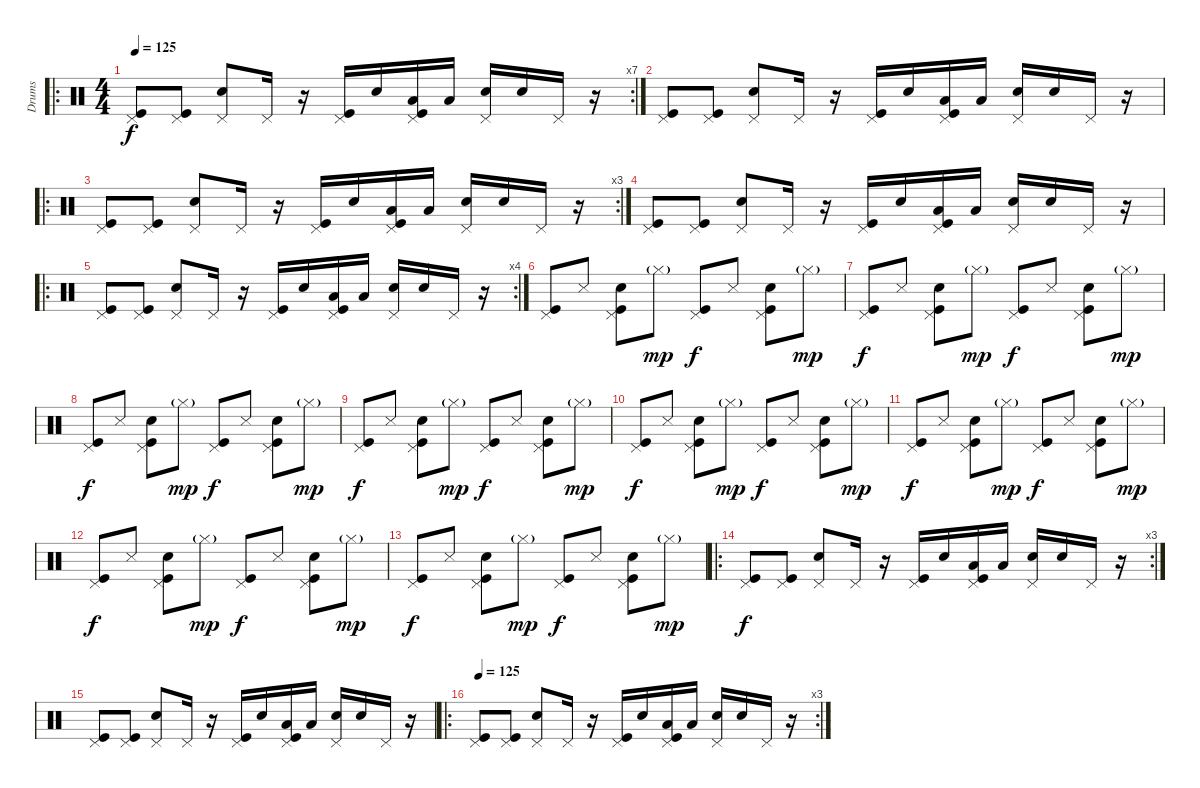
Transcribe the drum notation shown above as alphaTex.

\track ("Drums" "Drums") {instrument percussion}
\staff {score}
\articulation defaults
\ro
\rc 7
\ts (4 4)
\tempo 125
\clef neutral
\ks c
("Pedal Hi-Hat (hit)" "Kick (hit)").8{dy f volume 16} ("Pedal Hi-Hat (hit)" "Kick (hit)").8 ("Pedal Hi-Hat (hit)" "Snare (hit) 2").8 "Pedal Hi-Hat (hit)".16 r.16 ("Pedal Hi-Hat (hit)" "Kick (hit)").16 "Snare (hit) 2".16 ("Pedal Hi-Hat (hit)" "Low Tom (hit)" "Kick (hit)").16 "Low Tom (hit)".16 ("Pedal Hi-Hat (hit)" "Snare (hit) 2").16 "Snare (hit) 2".16 "Pedal Hi-Hat (hit)".16 r.16 |
("Pedal Hi-Hat (hit)" "Kick (hit)").8 ("Pedal Hi-Hat (hit)" "Kick (hit)").8 ("Pedal Hi-Hat (hit)" "Snare (hit) 2").8 "Pedal Hi-Hat (hit)".16 r.16 ("Pedal Hi-Hat (hit)" "Kick (hit)").16 "Snare (hit) 2".16 ("Pedal Hi-Hat (hit)" "Low Tom (hit)" "Kick (hit)").16 "Low Tom (hit)".16 ("Pedal Hi-Hat (hit)" "Snare (hit) 2").16 "Snare (hit) 2".16 "Pedal Hi-Hat (hit)".16 r.16 |
\ro
\rc 3
("Pedal Hi-Hat (hit)" "Kick (hit)").8 ("Pedal Hi-Hat (hit)" "Kick (hit)").8 ("Pedal Hi-Hat (hit)" "Snare (hit) 2").8 "Pedal Hi-Hat (hit)".16 r.16 ("Pedal Hi-Hat (hit)" "Kick (hit)").16 "Snare (hit) 2".16 ("Pedal Hi-Hat (hit)" "Low Tom (hit)" "Kick (hit)").16 "Low Tom (hit)".16 ("Pedal Hi-Hat (hit)" "Snare (hit) 2").16 "Snare (hit) 2".16 "Pedal Hi-Hat (hit)".16 r.16 |
("Pedal Hi-Hat (hit)" "Kick (hit)").8 ("Pedal Hi-Hat (hit)" "Kick (hit)").8 ("Pedal Hi-Hat (hit)" "Snare (hit) 2").8 "Pedal Hi-Hat (hit)".16 r.16 ("Pedal Hi-Hat (hit)" "Kick (hit)").16 "Snare (hit) 2".16 ("Pedal Hi-Hat (hit)" "Low Tom (hit)" "Kick (hit)").16 "Low Tom (hit)".16 ("Pedal Hi-Hat (hit)" "Snare (hit) 2").16 "Snare (hit) 2".16 "Pedal Hi-Hat (hit)".16 r.16 |
\ro
\rc 4
("Pedal Hi-Hat (hit)" "Kick (hit)").8 ("Pedal Hi-Hat (hit)" "Kick (hit)").8 ("Pedal Hi-Hat (hit)" "Snare (hit) 2").8 "Pedal Hi-Hat (hit)".16 r.16 ("Pedal Hi-Hat (hit)" "Kick (hit)").16 "Snare (hit) 2".16 ("Pedal Hi-Hat (hit)" "Low Tom (hit)" "Kick (hit)").16 "Low Tom (hit)".16 ("Pedal Hi-Hat (hit)" "Snare (hit) 2").16 "Snare (hit) 2".16 "Pedal Hi-Hat (hit)".16 r.16 |
("Pedal Hi-Hat (hit)" "Kick (hit)").8 "Snare (side stick) 3".8 ("Pedal Hi-Hat (hit)" "Snare (hit) 2" "Kick (hit)").8 "Hi-Hat (closed)"{g}.8{dy mp} ("Pedal Hi-Hat (hit)" "Kick (hit)").8{dy f} "Snare (side stick) 3".8 ("Pedal Hi-Hat (hit)" "Snare (hit) 2" "Kick (hit)").8 "Hi-Hat (closed)"{g}.8{dy mp} |
("Pedal Hi-Hat (hit)" "Kick (hit)").8{dy f} "Snare (side stick) 3".8 ("Pedal Hi-Hat (hit)" "Snare (hit) 2" "Kick (hit)").8 "Hi-Hat (closed)"{g}.8{dy mp} ("Pedal Hi-Hat (hit)" "Kick (hit)").8{dy f} "Snare (side stick) 3".8 ("Pedal Hi-Hat (hit)" "Snare (hit) 2" "Kick (hit)").8 "Hi-Hat (closed)"{g}.8{dy mp} |
("Pedal Hi-Hat (hit)" "Kick (hit)").8{dy f} "Snare (side stick) 3".8 ("Pedal Hi-Hat (hit)" "Snare (hit) 2" "Kick (hit)").8 "Hi-Hat (closed)"{g}.8{dy mp} ("Pedal Hi-Hat (hit)" "Kick (hit)").8{dy f} "Snare (side stick) 3".8 ("Pedal Hi-Hat (hit)" "Snare (hit) 2" "Kick (hit)").8 "Hi-Hat (closed)"{g}.8{dy mp} |
("Pedal Hi-Hat (hit)" "Kick (hit)").8{dy f} "Snare (side stick) 3".8 ("Pedal Hi-Hat (hit)" "Snare (hit) 2" "Kick (hit)").8 "Hi-Hat (closed)"{g}.8{dy mp} ("Pedal Hi-Hat (hit)" "Kick (hit)").8{dy f} "Snare (side stick) 3".8 ("Pedal Hi-Hat (hit)" "Snare (hit) 2" "Kick (hit)").8 "Hi-Hat (closed)"{g}.8{dy mp} |
("Pedal Hi-Hat (hit)" "Kick (hit)").8{dy f} "Snare (side stick) 3".8 ("Pedal Hi-Hat (hit)" "Snare (hit) 2" "Kick (hit)").8 "Hi-Hat (closed)"{g}.8{dy mp} ("Pedal Hi-Hat (hit)" "Kick (hit)").8{dy f} "Snare (side stick) 3".8 ("Pedal Hi-Hat (hit)" "Snare (hit) 2" "Kick (hit)").8 "Hi-Hat (closed)"{g}.8{dy mp} |
("Pedal Hi-Hat (hit)" "Kick (hit)").8{dy f} "Snare (side stick) 3".8 ("Pedal Hi-Hat (hit)" "Snare (hit) 2" "Kick (hit)").8 "Hi-Hat (closed)"{g}.8{dy mp} ("Pedal Hi-Hat (hit)" "Kick (hit)").8{dy f} "Snare (side stick) 3".8 ("Pedal Hi-Hat (hit)" "Snare (hit) 2" "Kick (hit)").8 "Hi-Hat (closed)"{g}.8{dy mp} |
("Pedal Hi-Hat (hit)" "Kick (hit)").8{dy f} "Snare (side stick) 3".8 ("Pedal Hi-Hat (hit)" "Snare (hit) 2" "Kick (hit)").8 "Hi-Hat (closed)"{g}.8{dy mp} ("Pedal Hi-Hat (hit)" "Kick (hit)").8{dy f} "Snare (side stick) 3".8 ("Pedal Hi-Hat (hit)" "Snare (hit) 2" "Kick (hit)").8 "Hi-Hat (closed)"{g}.8{dy mp} |
("Pedal Hi-Hat (hit)" "Kick (hit)").8{dy f} "Snare (side stick) 3".8 ("Pedal Hi-Hat (hit)" "Snare (hit) 2" "Kick (hit)").8 "Hi-Hat (closed)"{g}.8{dy mp} ("Pedal Hi-Hat (hit)" "Kick (hit)").8{dy f} "Snare (side stick) 3".8 ("Pedal Hi-Hat (hit)" "Snare (hit) 2" "Kick (hit)").8 "Hi-Hat (closed)"{g}.8{dy mp} |
\ro
\rc 3
("Pedal Hi-Hat (hit)" "Kick (hit)").8{dy f} ("Pedal Hi-Hat (hit)" "Kick (hit)").8 ("Pedal Hi-Hat (hit)" "Snare (hit) 2").8 "Pedal Hi-Hat (hit)".16 r.16 ("Pedal Hi-Hat (hit)" "Kick (hit)").16 "Snare (hit) 2".16 ("Pedal Hi-Hat (hit)" "Low Tom (hit)" "Kick (hit)").16 "Low Tom (hit)".16 ("Pedal Hi-Hat (hit)" "Snare (hit) 2").16 "Snare (hit) 2".16 "Pedal Hi-Hat (hit)".16 r.16 |
("Pedal Hi-Hat (hit)" "Kick (hit)").8 ("Pedal Hi-Hat (hit)" "Kick (hit)").8 ("Pedal Hi-Hat (hit)" "Snare (hit) 2").8 "Pedal Hi-Hat (hit)".16 r.16 ("Pedal Hi-Hat (hit)" "Kick (hit)").16 "Snare (hit) 2".16 ("Pedal Hi-Hat (hit)" "Low Tom (hit)" "Kick (hit)").16 "Low Tom (hit)".16 ("Pedal Hi-Hat (hit)" "Snare (hit) 2").16 "Snare (hit) 2".16 "Pedal Hi-Hat (hit)".16 r.16 |
\ro
\rc 3
\tempo 125
("Pedal Hi-Hat (hit)" "Kick (hit)").8{volume 16} ("Pedal Hi-Hat (hit)" "Kick (hit)").8 ("Pedal Hi-Hat (hit)" "Snare (hit) 2").8 "Pedal Hi-Hat (hit)".16 r.16 ("Pedal Hi-Hat (hit)" "Kick (hit)").16 "Snare (hit) 2".16 ("Pedal Hi-Hat (hit)" "Low Tom (hit)" "Kick (hit)").16 "Low Tom (hit)".16 ("Pedal Hi-Hat (hit)" "Snare (hit) 2").16 "Snare (hit) 2".16 "Pedal Hi-Hat (hit)".16 r.16
